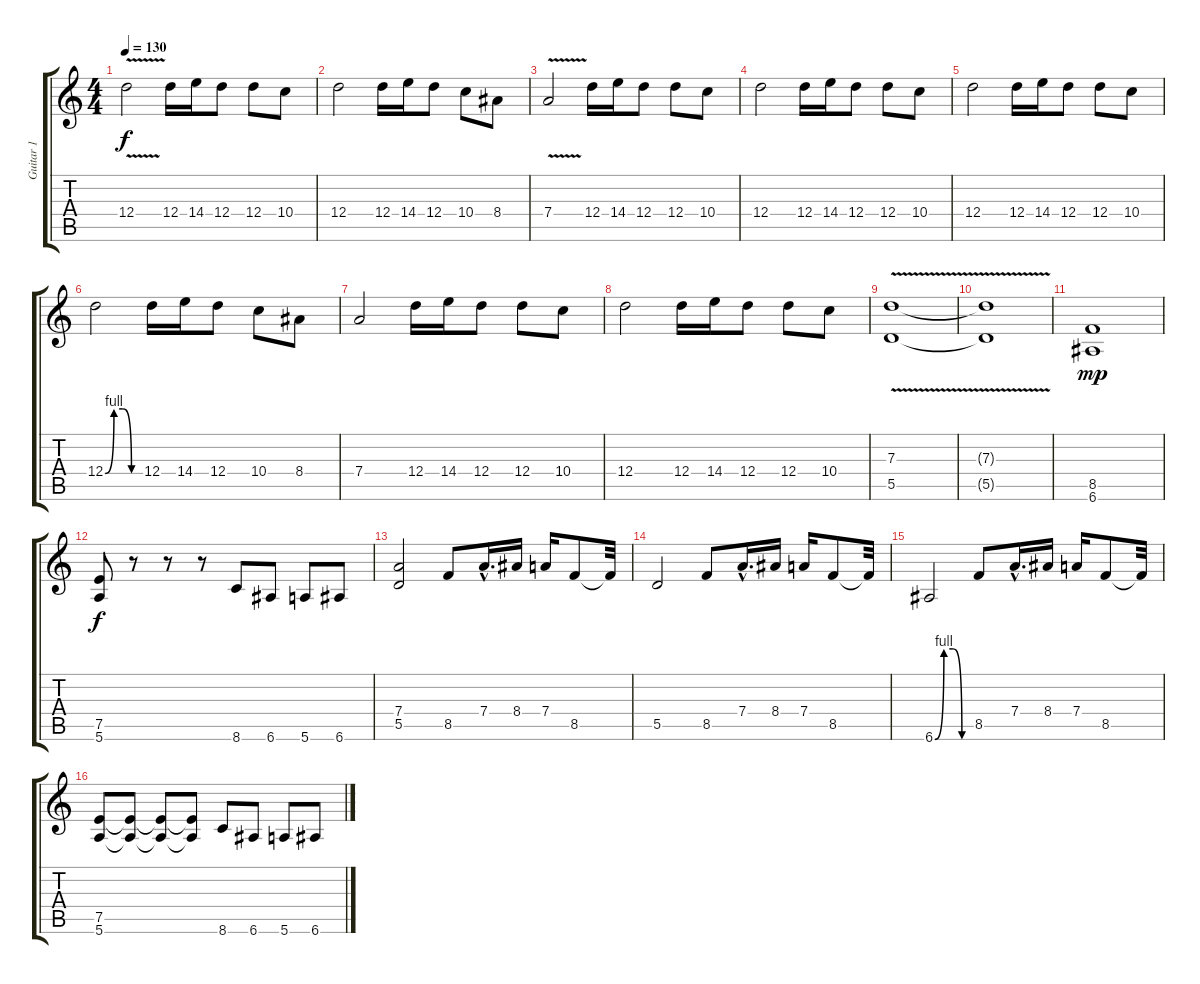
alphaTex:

\track ("Guitar 1" "Guitar 1") {instrument distortionguitar}
\staff {score tabs}
\tuning (E4 B3 G3 D3 A2 E2) {hide}
\ts (4 4)
\tempo 130
\clef g2
\ks c
12.4{v}.2{dy f} 12.4.16 14.4.16 12.4.8 12.4.8 10.4.8 |
12.4.2 12.4.16 14.4.16 12.4.8 10.4.8 8.4.8 |
7.4{v}.2 12.4.16 14.4.16 12.4.8 12.4.8 10.4.8 |
12.4.2 12.4.16 14.4.16 12.4.8 12.4.8 10.4.8 |
12.4.2 12.4.16 14.4.16 12.4.8 12.4.8 10.4.8 |
12.4{be (custom 0 0 15 4 30 4 45 0 60 0)}.2 12.4.16 14.4.16 12.4.8 10.4.8 8.4.8 |
7.4.2 12.4.16 14.4.16 12.4.8 12.4.8 10.4.8 |
12.4.2 12.4.16 14.4.16 12.4.8 12.4.8 10.4.8 |
(7.3{v} 5.5).1 |
(7.3{t} 5.5{t}).1 |
(8.5 6.6).1{dy mp} |
(7.5 5.6).8{dy f} r.8 r.8 r.8 8.6.8 6.6.8 5.6.8 6.6.8 |
(7.4 5.5).2 8.5.8 7.4{hac}.16{d} 8.4.16 7.4.16 8.5.8 8.5{t}.32 |
5.5.2 8.5.8 7.4{hac}.16{d} 8.4.16 7.4.16 8.5.8 8.5{t}.32 |
6.6{be (custom 0 0 15 4 30 4 45 0 60 0)}.2 8.5.8 7.4{hac}.16{d} 8.4.16 7.4.16 8.5.8 8.5{t}.32 |
(7.5 5.6).8 (7.5{t} 5.6{t}).8 (7.5{t} 5.6{t}).8 (7.5{t} 5.6{t}).8 8.6.8 6.6.8 5.6.8 6.6.8
